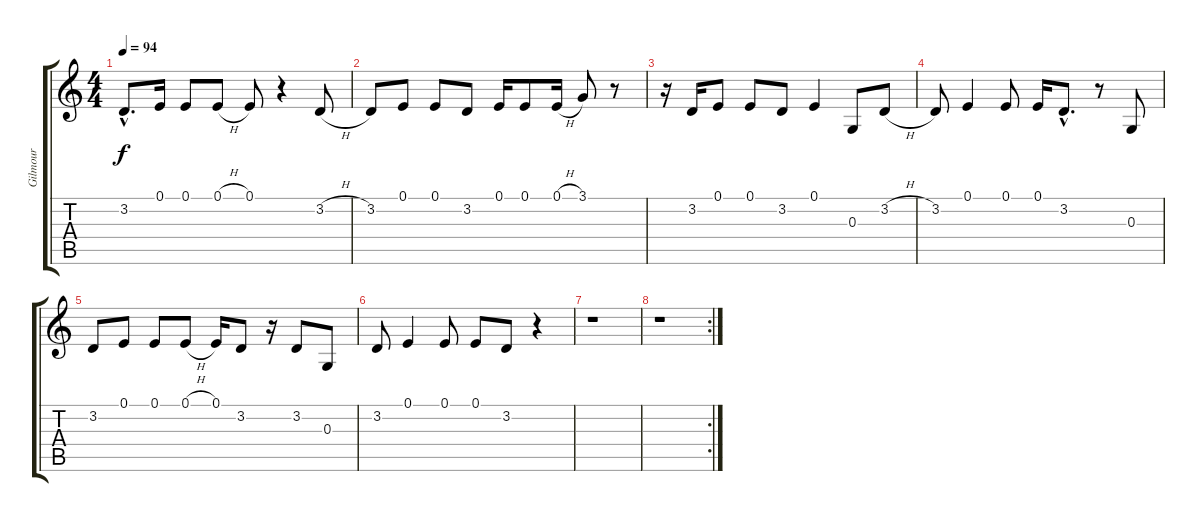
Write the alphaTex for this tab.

\track ("Gilmour" "Gilmour") {instrument cello}
\staff {score tabs}
\tuning (E4 B3 G3 D3 A2 E2) {hide}
\ts (4 4)
\tempo 94
\clef g2
\ks c
3.2{hac}.8{d dy f} 0.1.16 0.1.8 0.1{h}.8 0.1.8 r.4 3.2{h}.8 |
3.2.8 0.1.8 0.1.8 3.2.8 0.1.16 0.1.8 0.1{h}.16 3.1.8 r.8 |
r.16 3.2.16 0.1.8 0.1.8 3.2.8 0.1.4 0.3.8 3.2{h}.8 |
3.2.8 0.1.4 0.1.8 0.1.16 3.2{hac}.8{d} r.8 0.3.8 |
3.2.8 0.1.8 0.1.8 0.1{h}.8 0.1.16 3.2.8 r.16 3.2.8 0.3.8 |
3.2.8 0.1.4 0.1.8 0.1.8 3.2.8 r.4 |
r.1 |
\rc 2
r.1
